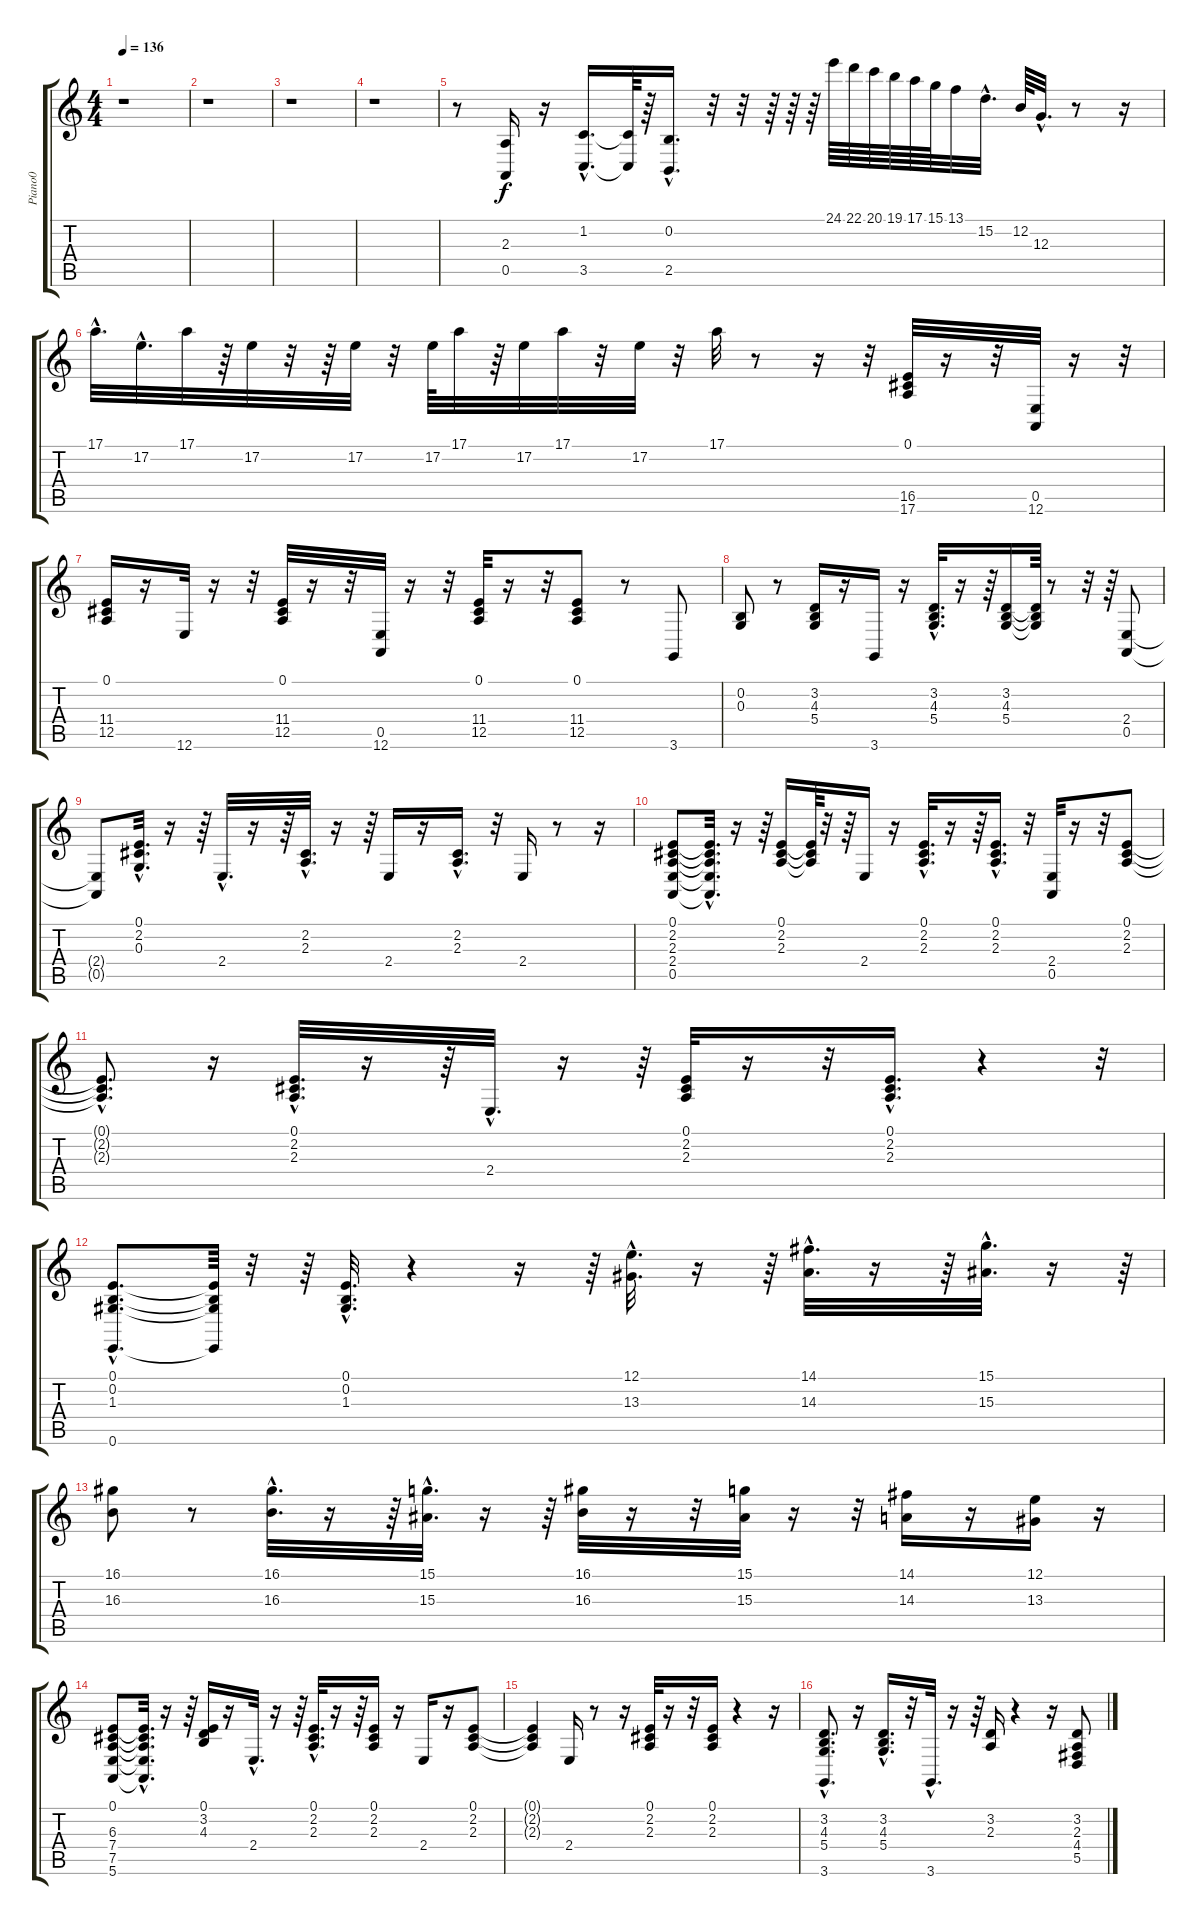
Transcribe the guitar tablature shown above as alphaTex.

\track ("Piano0" "Piano0") {instrument acousticgrandpiano}
\staff {score tabs}
\tuning (E4 B3 G3 D3 A2 E2) {hide}
\ts (4 4)
\tempo 136
\clef g2
\ks c
r.1{dy f instrument acousticgrandpiano} |
r.1 |
r.1 |
r.1 |
r.8 (2.3 0.5).16 r.16 (1.2{hac} 3.5{hac}).16{d} (1.2{t} 3.5{t}).64 r.64 (0.2{hac} 2.5{hac}).16{d} r.32 r.32 r.64 r.64 r.64 24.1.64 22.1.64 20.1.64 19.1.64 17.1.64 15.1.64 13.1.32 15.2{hac}.32{d} 12.2.64 12.3{hac}.32{d} r.8 r.16 |
17.1{hac}.32{d} 17.2{hac}.32{d} 17.1.32 r.64 17.2.32 r.32 r.64 17.2.32 r.32 17.2.64 17.1.32 r.64 17.2.32 17.1.32 r.32 17.2.32 r.32 17.1.32 r.8 r.16 r.32 (0.1 16.5 17.6).32 r.16 r.32 (0.5 12.6).32 r.16 r.32 |
(0.1 11.4 12.5).16 r.16 12.6.32 r.16 r.32 (0.1 11.4 12.5).32 r.16 r.32 (0.5 12.6).32 r.16 r.32 (0.1 11.4 12.5).32 r.16 r.32 (0.1 11.4 12.5).8 r.8 3.6.8 |
(0.2 0.3).8 r.8 (3.2 4.3 5.4).16 r.16 3.6.16 r.16 (3.2{hac} 4.3{hac} 5.4{hac}).32{d} r.16 r.64 (3.2 4.3 5.4).16 (3.2{t} 4.3{t} 5.4{t}).64 r.8 r.32 r.64 (2.4 0.5).8 |
(2.4{t} 0.5{t}).8 (0.1{hac} 2.2{hac} 0.3{hac}).32{d} r.16 r.64 2.4{hac}.32{d} r.16 r.64 (2.2{hac} 2.3{hac}).32{d} r.16 r.64 2.4.16 r.16 (2.2{hac} 2.3{hac}).16{d} r.32 2.4.16 r.8 r.16 |
(0.1 2.2 2.3 2.4 0.5).8 (0.1{hac t} 2.2{hac t} 2.3{hac t} 2.4{hac t} 0.5{hac t}).32{d} r.16 r.64 (0.1 2.2 2.3).16 (0.1{t} 2.2{t} 2.3{t}).64 r.32 r.64 2.4.16 r.16 (0.1{hac} 2.2{hac} 2.3{hac}).32{d} r.16 r.64 (0.1{hac} 2.2{hac} 2.3{hac}).16{d} r.32 (2.4 0.5).32 r.16 r.32 (0.1 2.2 2.3).8 |
(0.1{hac t} 2.2{hac t} 2.3{hac t}).8{d} r.16 (0.1{hac} 2.2{hac} 2.3{hac}).32{d} r.16 r.64 2.4{hac}.32{d} r.16 r.64 (0.1 2.2 2.3).32 r.16 r.32 (0.1{hac} 2.2{hac} 2.3{hac}).16{d} r.4 r.32 |
(0.1{hac} 0.2{hac} 1.3{hac} 0.6{hac}).8{d} (0.1{t} 0.2{t} 1.3{t} 0.6{t}).64 r.32 r.64 (0.1{hac} 0.2{hac} 1.3{hac}).32{d} r.4 r.16 r.64 (12.1{hac} 13.3{hac}).32{d} r.16 r.64 (14.1{hac} 14.3{hac}).32{d} r.16 r.64 (15.1{hac} 15.3{hac}).32{d} r.16 r.64 |
(16.1 16.3).8 r.8 (16.1{hac} 16.3{hac}).32{d} r.16 r.64 (15.1{hac} 15.3{hac}).32{d} r.16 r.64 (16.1 16.3).32 r.16 r.32 (15.1 15.3).32 r.16 r.32 (14.1 14.3).16 r.16 (12.1 13.3).16 r.16 |
(0.1 6.3 7.4 7.5 5.6).8 (0.1{hac t} 6.3{hac t} 7.4{hac t} 7.5{hac t} 5.6{hac t}).32{d} r.16 r.64 (0.1 3.2 4.3).16 r.16 2.4{hac}.32{d} r.16 r.64 (0.1{hac} 2.2{hac} 2.3{hac}).32{d} r.16 r.64 (0.1 2.2 2.3).16 r.16 2.4.16 r.16 (0.1 2.2 2.3).8 |
(0.1{t} 2.2{t} 2.3{t}).4 2.4.16 r.8 r.16 (0.1 2.2 2.3).32 r.16 r.32 (0.1 2.2 2.3).16 r.4 r.16 |
(3.2{hac} 4.3{hac} 5.4{hac} 3.6{hac}).8{d} r.16 (3.2{hac} 4.3{hac} 5.4{hac}).16{d} r.32 3.6{hac}.32{d} r.16 r.64 (3.2 2.3).16 r.4 r.16 (3.2 2.3 4.4 5.5).8
